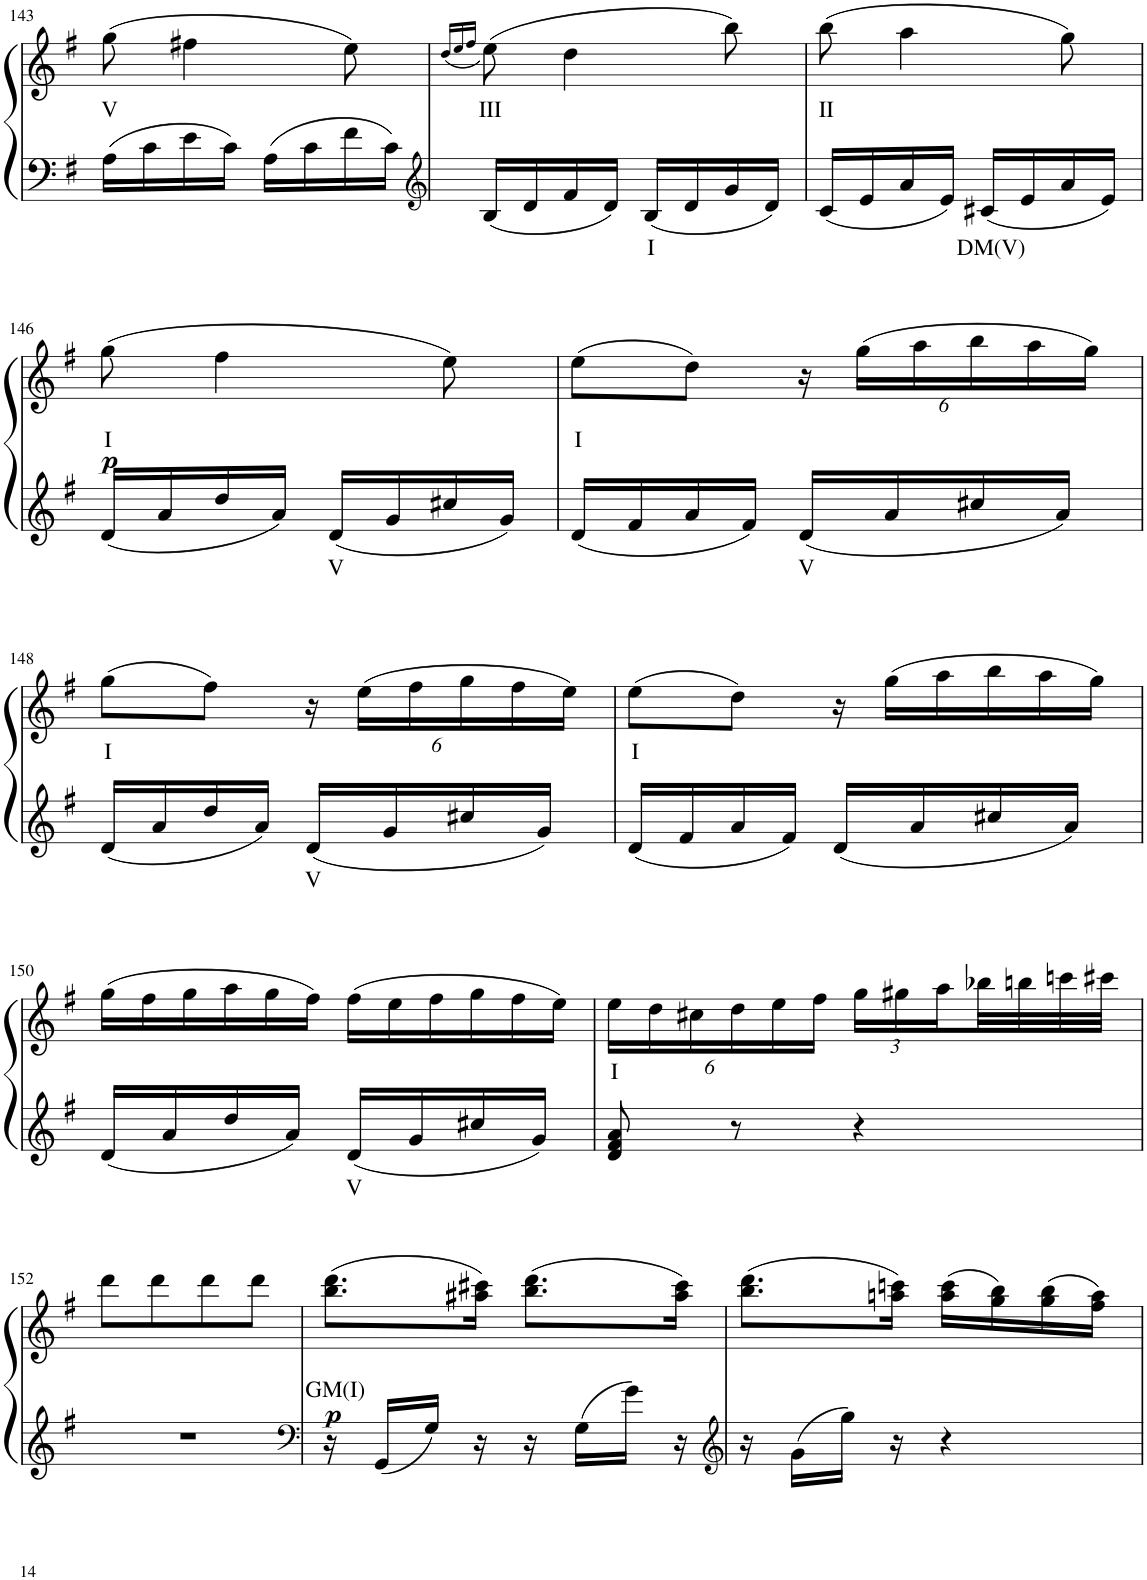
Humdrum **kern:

**kern	**text	**kern	**text	**dynam
*part1	*part1	*part1	*part1	*part1
*staff2	*staff2	*staff1	*staff1	*staff1/2
*I"Piano	*	*	*	*
*I'Pno	*	*	*	*
!!LO:PB:g=z
*clefF4	*	*clefG2	*	*
*k[f#]	*	*k[f#]	*	*
*M2/4	*	*M2/4	*	*
=143	=143	=143	=143	=143
!	!	!	!LO:LY:b	!
16A\LL	.	(8gg\	V	.
16c\	.	.	.	.
16e\	.	4ff#X\	.	.
16c\JJ	.	.	.	.
16A\LL	.	.	.	.
16c\	.	.	.	.
16f#\	.	8ee\)	.	.
16c\JJ	.	.	.	.
=144	=144	=144	=144	=144
*clefG2	*	*	*	*
.	.	(16qdd/LL	.	.
.	.	16qee/	.	.
.	.	16qff#/JJ	.	.
!	!	!	!LO:LY:b	!
16B/LL	.	(8ee\)	III	.
16d/	.	.	.	.
16f#/	.	4dd\	.	.
16d/JJ	.	.	.	.
!	!LO:LY:b	!	!	!
16B/LL	I	.	.	.
16d/	.	.	.	.
16g/	.	8bb\)	.	.
16d/JJ	.	.	.	.
=145	=145	=145	=145	=145
!	!	!	!LO:LY:b	!
16c/LL	.	(8bb\	II	.
16e/	.	.	.	.
16a/	.	4aa\	.	.
16e/JJ	.	.	.	.
!	!LO:LY:b	!	!	!
16c#X/LL	DM(V)	.	.	.
16e/	.	.	.	.
16a/	.	8gg\)	.	.
16e/JJ	.	.	.	.
!!LO:LB:g=z
=146	=146	=146	=146	=146
!	!	!	!LO:LY:b	!LO:DY:b
16d/LL	.	(8gg\	I	p
16a/	.	.	.	.
16dd/	.	4ff#\	.	.
16a/JJ	.	.	.	.
!	!LO:LY:b	!	!	!
16d/LL	V	.	.	.
16g/	.	.	.	.
16cc#X/	.	8ee\)	.	.
16g/JJ	.	.	.	.
=147	=147	=147	=147	=147
!	!	!	!LO:LY:b	!
16d/LL	.	(8ee\L	I	.
16f#/	.	.	.	.
16a/	.	8dd\J)	.	.
16f#/JJ	.	.	.	.
!	!LO:LY:b	!	!	!
*	*	*Xbrackettup	*	*
16d/LL	V	24r	.	.
.	.	(24gg\LL	.	.
16a/	.	.	.	.
.	.	24aa\	.	.
16cc#X/	.	24bb\	.	.
.	.	24aa\	.	.
16a/JJ	.	.	.	.
.	.	24gg\JJ)	.	.
!!LO:LB:g=z
=148	=148	=148	=148	=148
!	!	!	!LO:LY:b	!
16d/LL	.	(8gg\L	I	.
16a/	.	.	.	.
16dd/	.	8ff#\J)	.	.
16a/JJ	.	.	.	.
!	!LO:LY:b	!	!	!
16d/LL	V	24r	.	.
.	.	(24ee\LL	.	.
16g/	.	.	.	.
.	.	24ff#\	.	.
16cc#X/	.	24gg\	.	.
.	.	24ff#\	.	.
16g/JJ	.	.	.	.
.	.	24ee\JJ)	.	.
=149	=149	=149	=149	=149
!	!	!	!LO:LY:b	!
16d/LL	.	(8ee\L	I	.
16f#/	.	.	.	.
16a/	.	8dd\J)	.	.
16f#/JJ	.	.	.	.
*	*	*Xtuplet	*	*
16d/LL	.	24r	.	.
.	.	(24gg\LL	.	.
16a/	.	.	.	.
.	.	24aa\	.	.
16cc#X/	.	24bb\	.	.
.	.	24aa\	.	.
16a/JJ	.	.	.	.
.	.	24gg\JJ)	.	.
!!LO:LB:g=z
=150	=150	=150	=150	=150
16d/LL	.	(24gg\LL	.	.
.	.	24ff#\	.	.
16a/	.	.	.	.
.	.	24gg\	.	.
16dd/	.	24aa\	.	.
.	.	24gg\	.	.
16a/JJ	.	.	.	.
.	.	24ff#\JJ)	.	.
!	!LO:LY:b	!	!	!
16d/LL	V	(24ff#\LL	.	.
.	.	24ee\	.	.
16g/	.	.	.	.
.	.	24ff#\	.	.
16cc#X/	.	24gg\	.	.
.	.	24ff#\	.	.
16g/JJ	.	.	.	.
.	.	24ee\JJ)	.	.
=151	=151	=151	=151	=151
*	*	*tuplet	*	*
!	!	!	!LO:LY:b	!
8d/ 8f#/ 8a/	.	24ee\LL	I	.
.	.	24dd\	.	.
.	.	24cc#X\	.	.
8r	.	24dd\	.	.
.	.	24ee\	.	.
.	.	24ff#\JJ	.	.
4r	.	24gg\LL	.	.
.	.	24gg#X\	.	.
.	.	24aa\	.	.
.	.	32bb-X\L	.	.
.	.	32bbn\	.	.
.	.	32cccn\	.	.
.	.	32ccc#X\JJJ	.	.
!!LO:LB:g=z
=152	=152	=152	=152	=152
2r	.	8ddd\L	.	.
.	.	8ddd\	.	.
.	.	8ddd\	.	.
.	.	8ddd\J	.	.
=153	=153	=153	=153	=153
*clefF4	*	*	*	*
!	!	!	!LO:LY:b	!LO:DY:b
16r	.	(8.bb\ 8.ddd\L	GM(I)	p
16GG/LL	.	.	.	.
16G/JJ	.	.	.	.
16r	.	16aa#X\ 16ccc#X\Jk)	.	.
16r	.	(8.bb\ 8.ddd\L	.	.
16G\LL	.	.	.	.
16g\JJ	.	.	.	.
16r	.	16aa#\ 16ccc#\Jk)	.	.
=154	=154	=154	=154	=154
*clefG2	*	*	*	*
16r	.	(8.bb\ 8.ddd\L	.	.
16g\LL	.	.	.	.
16gg\JJ	.	.	.	.
16r	.	16aan\ 16cccn\Jk)	.	.
4r	.	(16aa\ 16ccc\LL	.	.
.	.	16gg\ 16bb\)	.	.
.	.	(16gg\ 16bb\	.	.
.	.	16ff#\ 16aa\JJ)	.	.
=	=	=	=	=
*-	*-	*-	*-	*-
